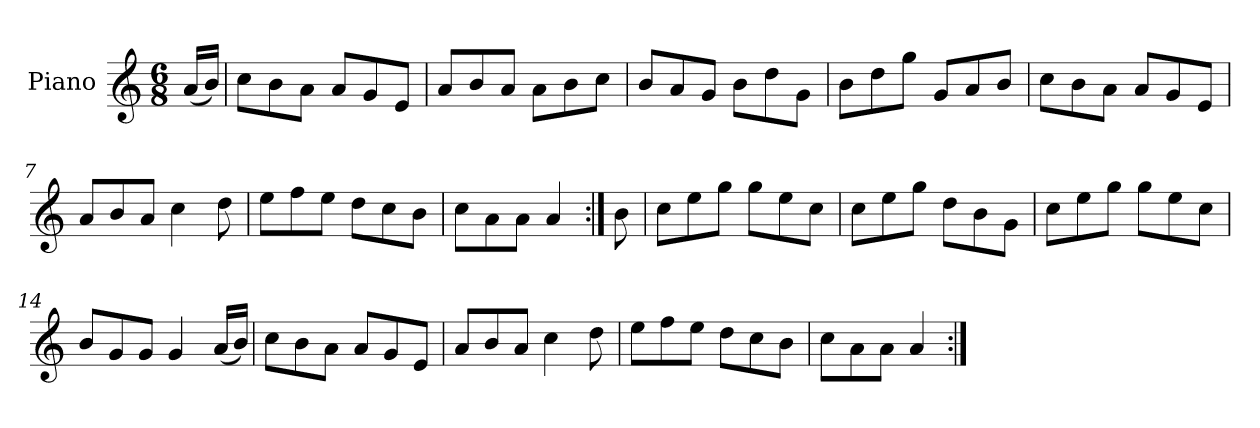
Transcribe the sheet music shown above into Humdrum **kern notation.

**kern
*part1
*staff1
*I"Piano
*I'Pno
*clefG2
*k[]
*M6/8
=1
(<16a/LL
16b/JJ)
=2
8cc\L
8b\
8a\J
8a/L
8g/
8e/J
=3
8a/L
8b/
8a/J
8a\L
8b\
8cc\J
=4
8b/L
8a/
8g/J
8b\L
8dd\
8g\J
=5
8b\L
8dd\
8gg\J
8g/L
8a/
8b/J
=6
8cc\L
8b\
8a\J
8a/L
8g/
8e/J
=7
8a/L
8b/
8a/J
4cc\
8dd\
=8
8ee\L
8ff\
8ee\J
8dd\L
8cc\
8b\J
=9
8cc\L
8a\
8a\J
4a/
=10:|!
8b\
=11
8cc\L
8ee\
8gg\J
8gg\L
8ee\
8cc\J
=12
8cc\L
8ee\
8gg\J
8dd\L
8b\
8g\J
=13
8cc\L
8ee\
8gg\J
8gg\L
8ee\
8cc\J
=14
8b/L
8g/
8g/J
4g/
(<16a/LL
16b/JJ)
=15
8cc\L
8b\
8a\J
8a/L
8g/
8e/J
=16
8a/L
8b/
8a/J
4cc\
8dd\
=17
8ee\L
8ff\
8ee\J
8dd\L
8cc\
8b\J
=18
8cc\L
8a\
8a\J
4a/
=:|!
*-
